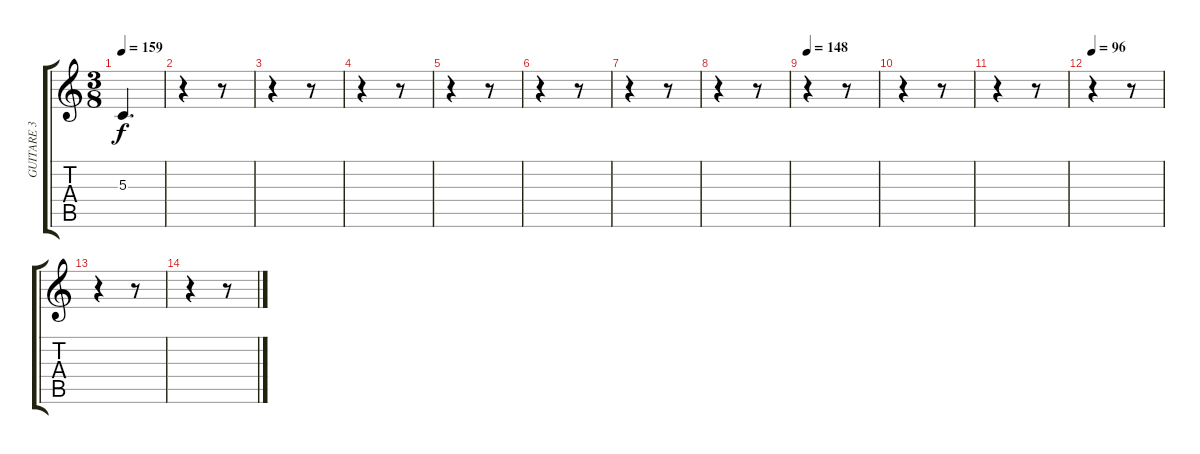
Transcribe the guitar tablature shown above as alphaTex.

\track ("GUITARE 3" "GUITARE 3") {instrument acousticgrandpiano}
\staff {score tabs}
\tuning (E4 B3 G3 D3 A2 E2) {hide}
\ts (3 8)
\tempo 159
\clef g2
\ks c
5.3.4{d dy f} |
r.4 r.8 |
r.4 r.8 |
r.4 r.8 |
r.4 r.8 |
r.4 r.8 |
r.4 r.8 |
r.4 r.8 |
\tempo 148
r.4 r.8 |
r.4 r.8 |
r.4 r.8 |
\tempo 96
r.4 r.8 |
r.4 r.8 |
r.4 r.8
